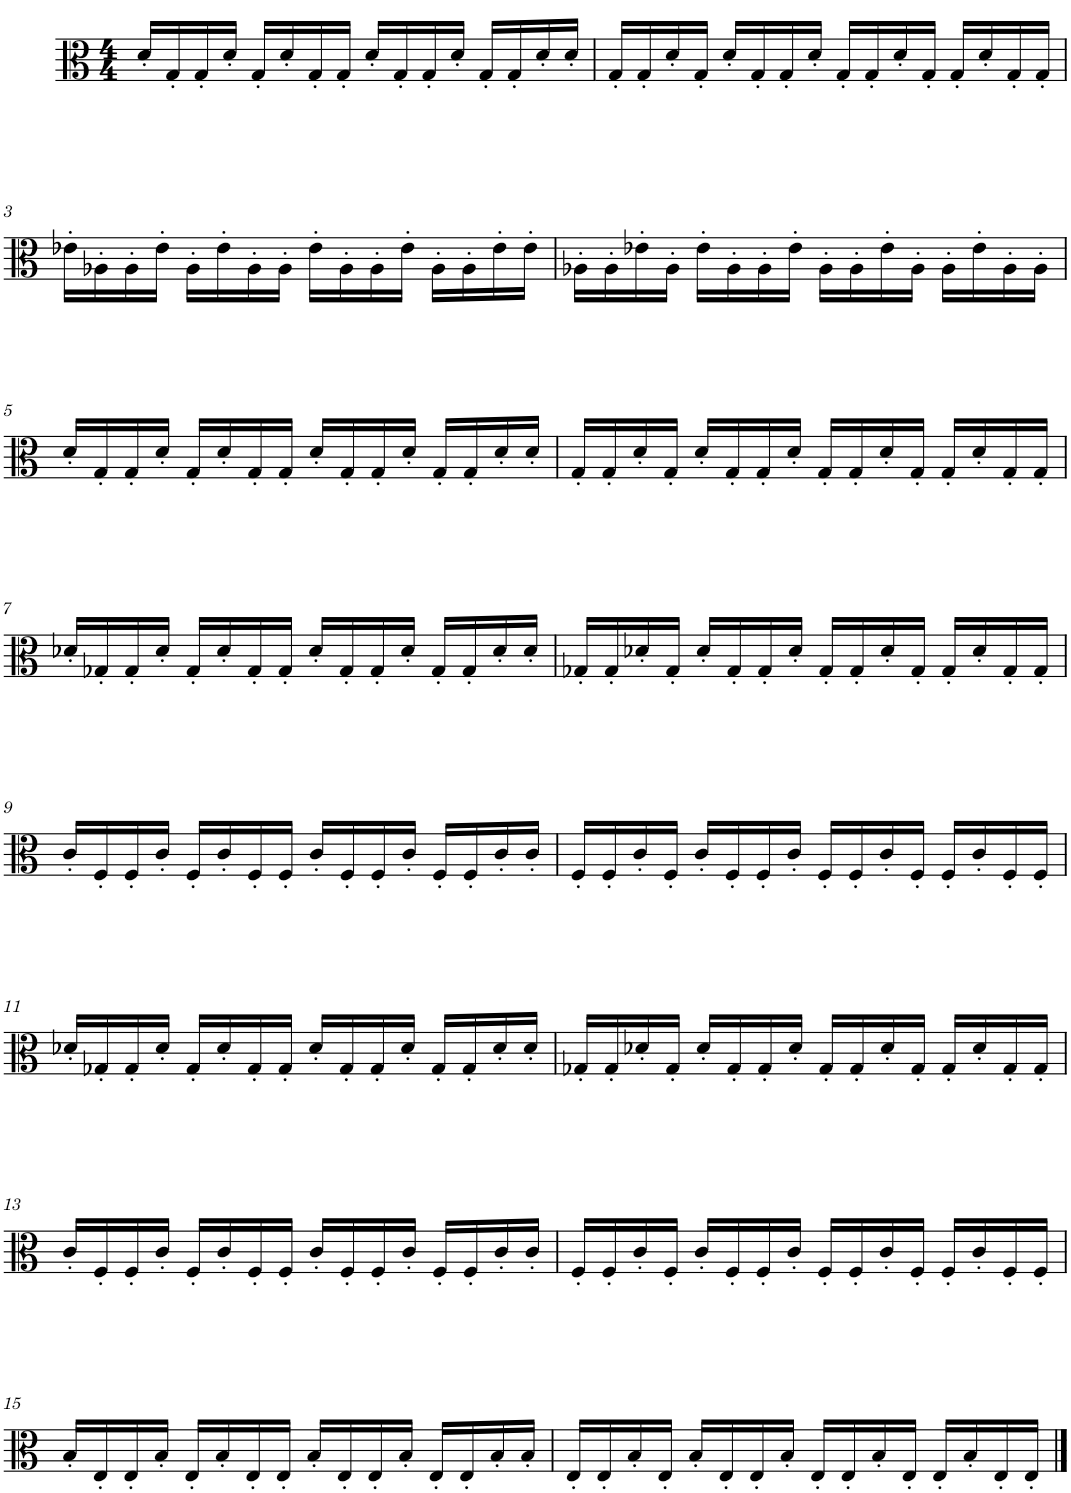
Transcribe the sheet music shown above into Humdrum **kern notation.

**kern
*part1
*staff1
*I"Viola
*I'Vla.
*clefC3
*k[]
*M4/4
=1
16d'/LL
16G'/
16G'/
16d'/JJ
16G'/LL
16d'/
16G'/
16G'/JJ
16d'/LL
16G'/
16G'/
16d'/JJ
16G'/LL
16G'/
16d'/
16d'/JJ
=2
16G'/LL
16G'/
16d'/
16G'/JJ
16d'/LL
16G'/
16G'/
16d'/JJ
16G'/LL
16G'/
16d'/
16G'/JJ
16G'/LL
16d'/
16G'/
16G'/JJ
!!LO:LB:g=z
=3
16e-X'\LL
16A-X'\
16A-'\
16e-'\JJ
16A-'\LL
16e-'\
16A-'\
16A-'\JJ
16e-'\LL
16A-'\
16A-'\
16e-'\JJ
16A-'\LL
16A-'\
16e-'\
16e-'\JJ
=4
16A-X'\LL
16A-'\
16e-X'\
16A-'\JJ
16e-'\LL
16A-'\
16A-'\
16e-'\JJ
16A-'\LL
16A-'\
16e-'\
16A-'\JJ
16A-'\LL
16e-'\
16A-'\
16A-'\JJ
!!LO:LB:g=z
=5
16d'/LL
16G'/
16G'/
16d'/JJ
16G'/LL
16d'/
16G'/
16G'/JJ
16d'/LL
16G'/
16G'/
16d'/JJ
16G'/LL
16G'/
16d'/
16d'/JJ
=6
16G'/LL
16G'/
16d'/
16G'/JJ
16d'/LL
16G'/
16G'/
16d'/JJ
16G'/LL
16G'/
16d'/
16G'/JJ
16G'/LL
16d'/
16G'/
16G'/JJ
!!LO:LB:g=z
=7
16d-X'/LL
16G-X'/
16G-'/
16d-'/JJ
16G-'/LL
16d-'/
16G-'/
16G-'/JJ
16d-'/LL
16G-'/
16G-'/
16d-'/JJ
16G-'/LL
16G-'/
16d-'/
16d-'/JJ
=8
16G-X'/LL
16G-'/
16d-X'/
16G-'/JJ
16d-'/LL
16G-'/
16G-'/
16d-'/JJ
16G-'/LL
16G-'/
16d-'/
16G-'/JJ
16G-'/LL
16d-'/
16G-'/
16G-'/JJ
!!LO:LB:g=z
=9
16c'/LL
16F'/
16F'/
16c'/JJ
16F'/LL
16c'/
16F'/
16F'/JJ
16c'/LL
16F'/
16F'/
16c'/JJ
16F'/LL
16F'/
16c'/
16c'/JJ
=10
16F'/LL
16F'/
16c'/
16F'/JJ
16c'/LL
16F'/
16F'/
16c'/JJ
16F'/LL
16F'/
16c'/
16F'/JJ
16F'/LL
16c'/
16F'/
16F'/JJ
!!LO:LB:g=z
=11
16d-X'/LL
16G-X'/
16G-'/
16d-'/JJ
16G-'/LL
16d-'/
16G-'/
16G-'/JJ
16d-'/LL
16G-'/
16G-'/
16d-'/JJ
16G-'/LL
16G-'/
16d-'/
16d-'/JJ
=12
16G-X'/LL
16G-'/
16d-X'/
16G-'/JJ
16d-'/LL
16G-'/
16G-'/
16d-'/JJ
16G-'/LL
16G-'/
16d-'/
16G-'/JJ
16G-'/LL
16d-'/
16G-'/
16G-'/JJ
!!LO:LB:g=z
=13
16c'/LL
16F'/
16F'/
16c'/JJ
16F'/LL
16c'/
16F'/
16F'/JJ
16c'/LL
16F'/
16F'/
16c'/JJ
16F'/LL
16F'/
16c'/
16c'/JJ
=14
16F'/LL
16F'/
16c'/
16F'/JJ
16c'/LL
16F'/
16F'/
16c'/JJ
16F'/LL
16F'/
16c'/
16F'/JJ
16F'/LL
16c'/
16F'/
16F'/JJ
!!LO:LB:g=z
=15
16B'/LL
16E'/
16E'/
16B'/JJ
16E'/LL
16B'/
16E'/
16E'/JJ
16B'/LL
16E'/
16E'/
16B'/JJ
16E'/LL
16E'/
16B'/
16B'/JJ
=16
16E'/LL
16E'/
16B'/
16E'/JJ
16B'/LL
16E'/
16E'/
16B'/JJ
16E'/LL
16E'/
16B'/
16E'/JJ
16E'/LL
16B'/
16E'/
16E'/JJ
==
*-
